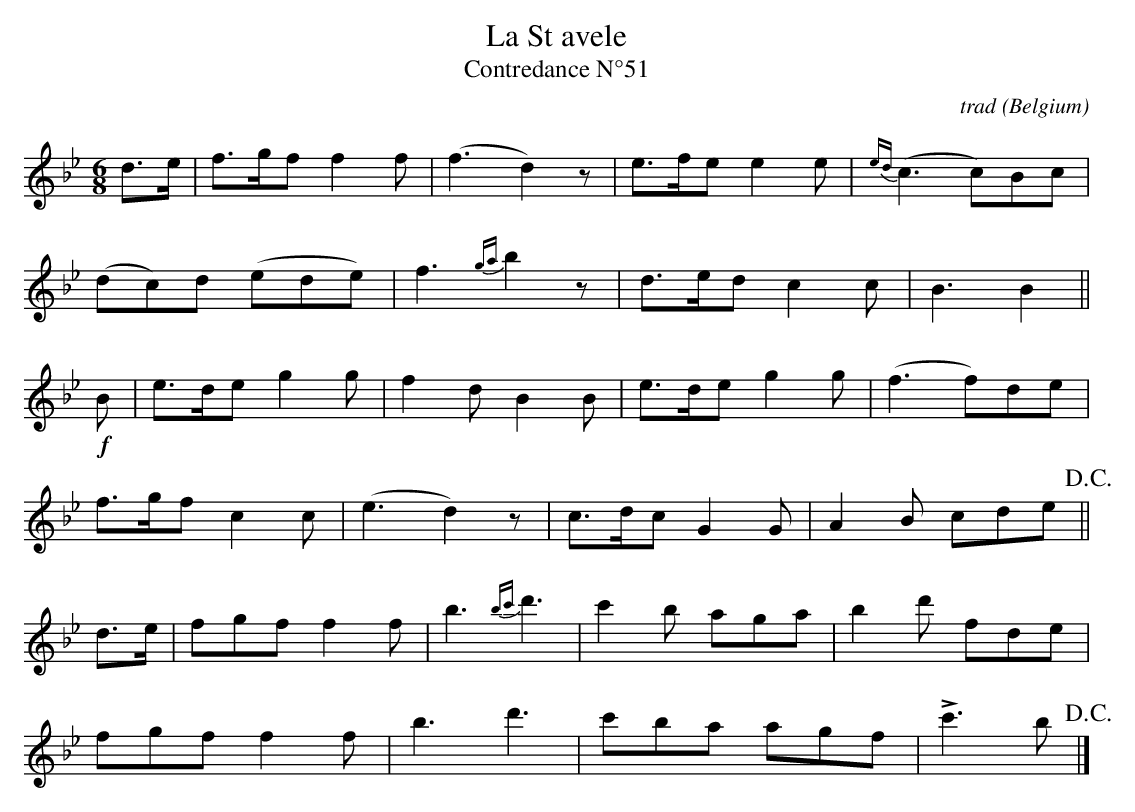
X:1
T:La St avele
T:Contredance N°51
C:trad
O:Belgium
M:6/8
L:1/8
K:Bbmaj
d>e|f>gf f2f|(f3 d2)z|e>fe e2e|{ed}(c3 c)Bc|
(dc)d (ede)|f3 {ga}b2z|d>ed c2c|B3 B2||
!f!B|e>de g2g|f2d B2B|e>de g2g|(f3 f)de|
f>gf c2c|(e3 d2)z|c>dc G2G|A2B cde !D.C.!||
d>e|fgf f2f|b3 {bc'}d'3|c'2b aga|b2d' fde|
fgf f2f|b3 d'3|c'ba agf|!accent!c'3b !D.C.!|]
